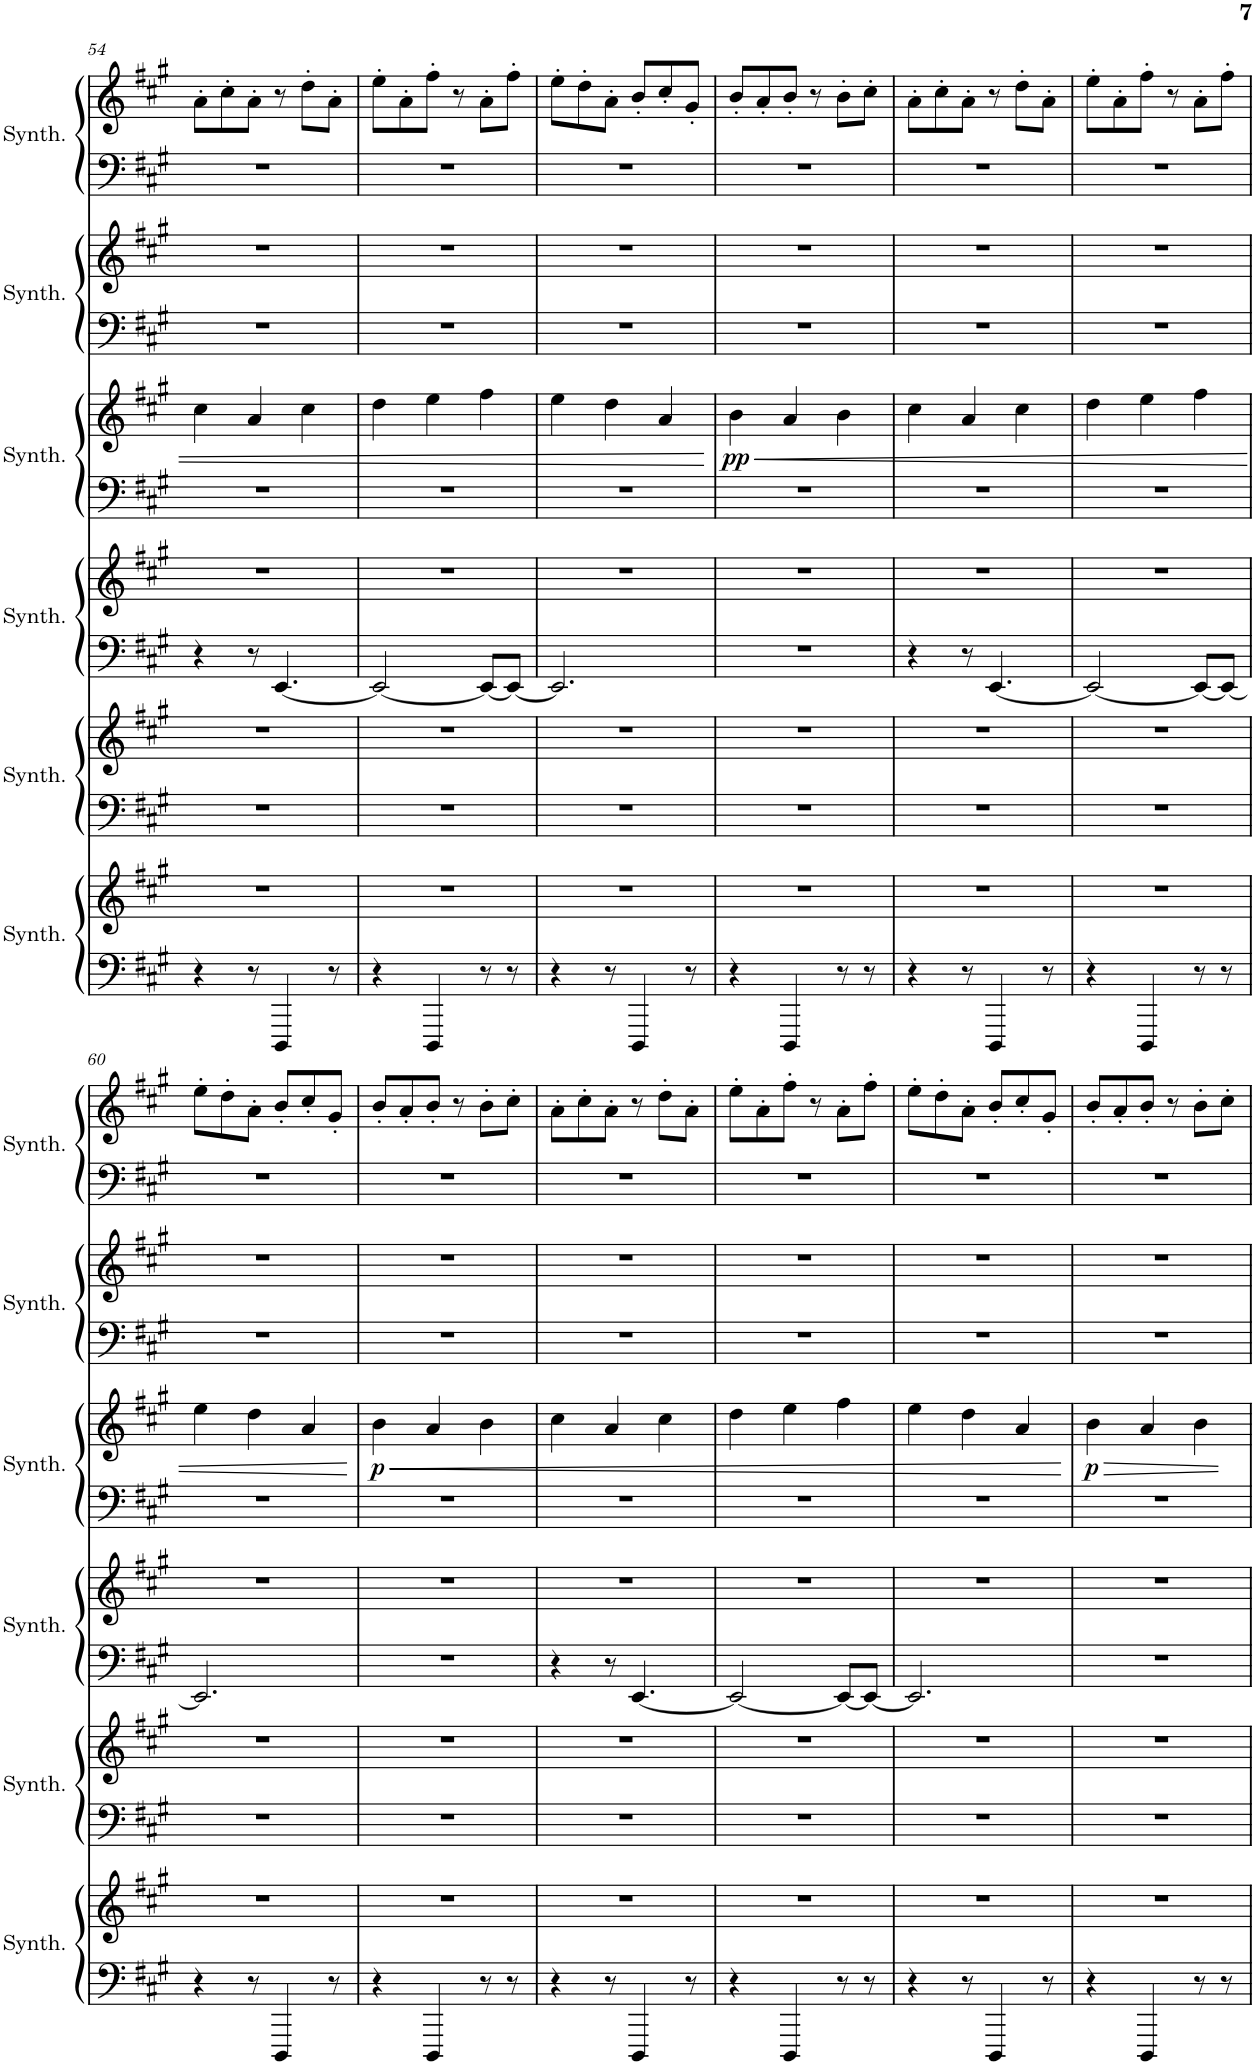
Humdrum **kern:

**kern	**kern	**kern	**kern	**kern	**kern	**kern	**kern	**dynam	**kern	**kern	**kern	**kern
*part6	*part6	*part5	*part5	*part4	*part4	*part3	*part3	*part3	*part2	*part2	*part1	*part1
*staff12	*staff11	*staff10	*staff9	*staff8	*staff7	*staff6	*staff5	*staff5/6	*staff4	*staff3	*staff2	*staff1
*I"Crystal Synthesizer	*	*I"Saw Synthesizer	*	*I"Atmosphere Synthesizer	*	*I"Choir Synthesizer	*	*	*I"Bowed Synthesizer	*	*I"String Synthesizer	*
*I'Synth.	*	*I'Synth.	*	*I'Synth.	*	*I'Synth.	*	*	*I'Synth.	*	*I'Synth.	*
!!LO:PB:g=z
*clefF4	*clefG2	*clefF4	*clefG2	*clefF4	*clefG2	*clefF4	*clefG2	*	*clefF4	*clefG2	*clefF4	*clefG2
*k[f#c#g#]	*k[f#c#g#]	*k[f#c#g#]	*k[f#c#g#]	*k[f#c#g#]	*k[f#c#g#]	*k[f#c#g#]	*k[f#c#g#]	*	*k[f#c#g#]	*k[f#c#g#]	*k[f#c#g#]	*k[f#c#g#]
*M6/8	*M6/8	*M6/8	*M6/8	*M6/8	*M6/8	*M6/8	*M6/8	*	*M6/8	*M6/8	*M6/8	*M6/8
=54	=54	=54	=54	=54	=54	=54	=54	=54	=54	=54	=54	=54
4r	2.r	2.r	2.r	4r	2.r	2.r	4cc#\	.	2.r	2.r	2.r	8a'\L
.	.	.	.	.	.	.	.	.	.	.	.	8cc#'\
8r	.	.	.	8r	.	.	4a/	.	.	.	.	8a'\J
4DDD/	.	.	.	[4.EE/	.	.	.	.	.	.	.	8r
.	.	.	.	.	.	.	4cc#\	.	.	.	.	8dd'\L
8r	.	.	.	.	.	.	.	.	.	.	.	8a'\J
=55	=55	=55	=55	=55	=55	=55	=55	=55	=55	=55	=55	=55
4r	2.r	2.r	2.r	2EE/_	2.r	2.r	4dd\	.	2.r	2.r	2.r	8ee'\L
.	.	.	.	.	.	.	.	.	.	.	.	8a'\
4DDD/	.	.	.	.	.	.	4ee\	.	.	.	.	8ff#'\J
.	.	.	.	.	.	.	.	.	.	.	.	8r
8r	.	.	.	8EE/L_	.	.	4ff#\	.	.	.	.	8a'\L
8r	.	.	.	8EE/J_	.	.	.	.	.	.	.	8ff#'\J
=56	=56	=56	=56	=56	=56	=56	=56	=56	=56	=56	=56	=56
4r	2.r	2.r	2.r	2.EE/]	2.r	2.r	4ee\	.	2.r	2.r	2.r	8ee'\L
.	.	.	.	.	.	.	.	.	.	.	.	8dd'\
8r	.	.	.	.	.	.	4dd\	.	.	.	.	8a'\J
4DDD/	.	.	.	.	.	.	.	.	.	.	.	8b'/L
.	.	.	.	.	.	.	4a/	.	.	.	.	8cc#'/
8r	.	.	.	.	.	.	.	.	.	.	.	8g#'/J
=57	=57	=57	=57	=57	=57	=57	=57	=57	=57	=57	=57	=57
!	!	!	!	!	!	!	!	!LO:HP:b	!	!	!	!
!	!	!	!	!	!	!	!	!LO:DY:n=1:b	!	!	!	!
4r	2.r	2.r	2.r	2.r	2.r	2.r	4b\	< pp	2.r	2.r	2.r	8b'/L
.	.	.	.	.	.	.	.	.	.	.	.	8a'/
4DDD/	.	.	.	.	.	.	4a/	.	.	.	.	8b'/J
.	.	.	.	.	.	.	.	.	.	.	.	8r
8r	.	.	.	.	.	.	4b\	.	.	.	.	8b'\L
8r	.	.	.	.	.	.	.	.	.	.	.	8cc#'\J
=58	=58	=58	=58	=58	=58	=58	=58	=58	=58	=58	=58	=58
4r	2.r	2.r	2.r	4r	2.r	2.r	4cc#\	.	2.r	2.r	2.r	8a'\L
.	.	.	.	.	.	.	.	.	.	.	.	8cc#'\
8r	.	.	.	8r	.	.	4a/	.	.	.	.	8a'\J
4DDD/	.	.	.	[4.EE/	.	.	.	.	.	.	.	8r
.	.	.	.	.	.	.	4cc#\	.	.	.	.	8dd'\L
8r	.	.	.	.	.	.	.	.	.	.	.	8a'\J
=59	=59	=59	=59	=59	=59	=59	=59	=59	=59	=59	=59	=59
4r	2.r	2.r	2.r	2EE/_	2.r	2.r	4dd\	.	2.r	2.r	2.r	8ee'\L
.	.	.	.	.	.	.	.	.	.	.	.	8a'\
4DDD/	.	.	.	.	.	.	4ee\	.	.	.	.	8ff#'\J
.	.	.	.	.	.	.	.	.	.	.	.	8r
8r	.	.	.	8EE/L_	.	.	4ff#\	.	.	.	.	8a'\L
8r	.	.	.	8EE/J_	.	.	.	.	.	.	.	8ff#'\J
!!LO:LB:g=z
=60	=60	=60	=60	=60	=60	=60	=60	=60	=60	=60	=60	=60
4r	2.r	2.r	2.r	2.EE/]	2.r	2.r	4ee\	.	2.r	2.r	2.r	8ee'\L
.	.	.	.	.	.	.	.	.	.	.	.	8dd'\
8r	.	.	.	.	.	.	4dd\	.	.	.	.	8a'\J
4DDD/	.	.	.	.	.	.	.	.	.	.	.	8b'/L
.	.	.	.	.	.	.	4a/	.	.	.	.	8cc#'/
8r	.	.	.	.	.	.	.	.	.	.	.	8g#'/J
.	.	.	.	.	.	.	.	[	.	.	.	.
=61	=61	=61	=61	=61	=61	=61	=61	=61	=61	=61	=61	=61
!	!	!	!	!	!	!	!	!LO:HP:b	!	!	!	!
!	!	!	!	!	!	!	!	!LO:DY:n=1:b	!	!	!	!
4r	2.r	2.r	2.r	2.r	2.r	2.r	4b\	< p	2.r	2.r	2.r	8b'/L
.	.	.	.	.	.	.	.	.	.	.	.	8a'/
4DDD/	.	.	.	.	.	.	4a/	.	.	.	.	8b'/J
.	.	.	.	.	.	.	.	.	.	.	.	8r
8r	.	.	.	.	.	.	4b\	.	.	.	.	8b'\L
8r	.	.	.	.	.	.	.	.	.	.	.	8cc#'\J
=62	=62	=62	=62	=62	=62	=62	=62	=62	=62	=62	=62	=62
4r	2.r	2.r	2.r	4r	2.r	2.r	4cc#\	.	2.r	2.r	2.r	8a'\L
.	.	.	.	.	.	.	.	.	.	.	.	8cc#'\
8r	.	.	.	8r	.	.	4a/	.	.	.	.	8a'\J
4DDD/	.	.	.	[4.EE/	.	.	.	.	.	.	.	8r
.	.	.	.	.	.	.	4cc#\	.	.	.	.	8dd'\L
8r	.	.	.	.	.	.	.	.	.	.	.	8a'\J
=63	=63	=63	=63	=63	=63	=63	=63	=63	=63	=63	=63	=63
4r	2.r	2.r	2.r	2EE/_	2.r	2.r	4dd\	.	2.r	2.r	2.r	8ee'\L
.	.	.	.	.	.	.	.	.	.	.	.	8a'\
4DDD/	.	.	.	.	.	.	4ee\	.	.	.	.	8ff#'\J
.	.	.	.	.	.	.	.	.	.	.	.	8r
8r	.	.	.	8EE/L_	.	.	4ff#\	.	.	.	.	8a'\L
8r	.	.	.	8EE/J_	.	.	.	.	.	.	.	8ff#'\J
=64	=64	=64	=64	=64	=64	=64	=64	=64	=64	=64	=64	=64
4r	2.r	2.r	2.r	2.EE/]	2.r	2.r	4ee\	.	2.r	2.r	2.r	8ee'\L
.	.	.	.	.	.	.	.	.	.	.	.	8dd'\
8r	.	.	.	.	.	.	4dd\	.	.	.	.	8a'\J
4DDD/	.	.	.	.	.	.	.	.	.	.	.	8b'/L
.	.	.	.	.	.	.	4a/	.	.	.	.	8cc#'/
8r	.	.	.	.	.	.	.	.	.	.	.	8g#'/J
.	.	.	.	.	.	.	.	[	.	.	.	.
=65	=65	=65	=65	=65	=65	=65	=65	=65	=65	=65	=65	=65
!	!	!	!	!	!	!	!	!LO:DY:b	!	!	!	!
4r	2.r	2.r	2.r	2.r	2.r	2.r	4b\	p	2.r	2.r	2.r	8b'/L
.	.	.	.	.	.	.	.	.	.	.	.	8a'/
4DDD/	.	.	.	.	.	.	4a/	.	.	.	.	8b'/J
.	.	.	.	.	.	.	.	.	.	.	.	8r
8r	.	.	.	.	.	.	4b\	.	.	.	.	8b'\L
8r	.	.	.	.	.	.	.	.	.	.	.	8cc#'\J
=	=	=	=	=	=	=	=	=	=	=	=	=
*-	*-	*-	*-	*-	*-	*-	*-	*-	*-	*-	*-	*-
